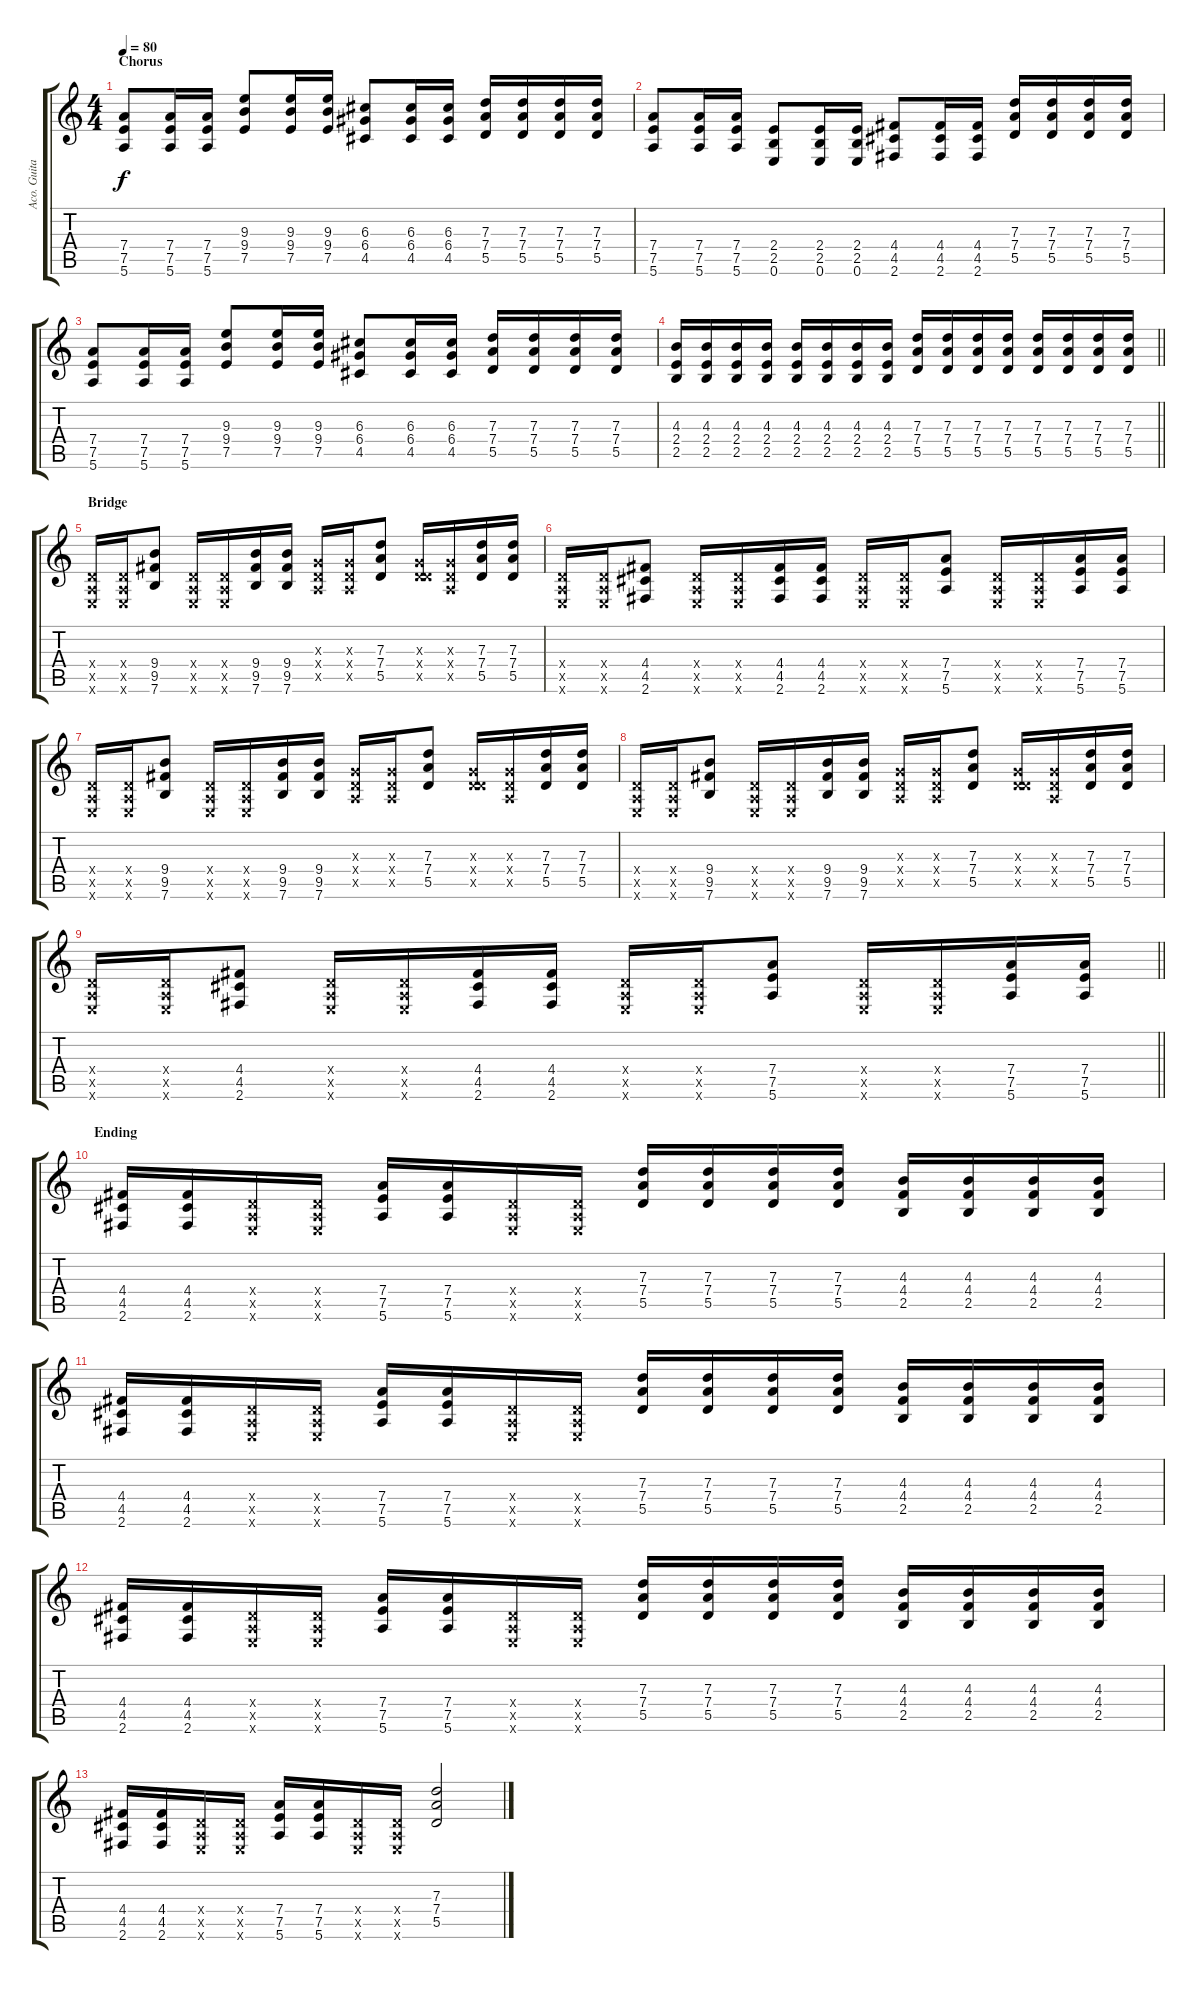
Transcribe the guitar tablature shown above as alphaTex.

\track ("Aco. Guitar 2" "Aco. Guita") {instrument acousticguitarsteel}
\staff {score tabs}
\tuning (E4 B3 G3 D3 A2 E2) {hide}
\ts (4 4)
\section ("" "Chorus")
\tempo 80
\clef g2
\ks c
(7.4 7.5 5.6).8{dy f} (7.4 7.5 5.6).16 (7.4 7.5 5.6).16 (9.3 9.4 7.5).8 (9.3 9.4 7.5).16 (9.3 9.4 7.5).16 (6.3 6.4 4.5).8 (6.3 6.4 4.5).16 (6.3 6.4 4.5).16 (7.3 7.4 5.5).16 (7.3 7.4 5.5).16 (7.3 7.4 5.5).16 (7.3 7.4 5.5).16 |
(7.4 7.5 5.6).8 (7.4 7.5 5.6).16 (7.4 7.5 5.6).16 (2.4 2.5 0.6).8 (2.4 2.5 0.6).16 (2.4 2.5 0.6).16 (4.4 4.5 2.6).8 (4.4 4.5 2.6).16 (4.4 4.5 2.6).16 (7.3 7.4 5.5).16 (7.3 7.4 5.5).16 (7.3 7.4 5.5).16 (7.3 7.4 5.5).16 |
(7.4 7.5 5.6).8 (7.4 7.5 5.6).16 (7.4 7.5 5.6).16 (9.3 9.4 7.5).8 (9.3 9.4 7.5).16 (9.3 9.4 7.5).16 (6.3 6.4 4.5).8 (6.3 6.4 4.5).16 (6.3 6.4 4.5).16 (7.3 7.4 5.5).16 (7.3 7.4 5.5).16 (7.3 7.4 5.5).16 (7.3 7.4 5.5).16 |
\barLineRight lightlight
(4.3 2.4 2.5).16 (4.3 2.4 2.5).16 (4.3 2.4 2.5).16 (4.3 2.4 2.5).16 (4.3 2.4 2.5).16 (4.3 2.4 2.5).16 (4.3 2.4 2.5).16 (4.3 2.4 2.5).16 (7.3 7.4 5.5).16 (7.3 7.4 5.5).16 (7.3 7.4 5.5).16 (7.3 7.4 5.5).16 (7.3 7.4 5.5).16 (7.3 7.4 5.5).16 (7.3 7.4 5.5).16 (7.3 7.4 5.5).16 |
\section ("" "Bridge")
(0.4{x} 0.5{x} 0.6{x}).16 (0.4{x} 0.5{x} 0.6{x}).16 (9.4 9.5 7.6).8 (0.4{x} 0.5{x} 0.6{x}).16 (0.4{x} 0.5{x} 0.6{x}).16 (9.4 9.5 7.6).16 (9.4 9.5 7.6).16 (0.3{x} 0.4{x} 0.5{x}).16 (0.3{x} 0.4{x} 0.5{x}).16 (7.3 7.4 5.5).8 (0.3{x} 0.4{x} 5.5{x}).16 (0.3{x} 0.4{x} 0.5{x}).16 (7.3 7.4 5.5).16 (7.3 7.4 5.5).16 |
(0.4{x} 0.5{x} 0.6{x}).16 (0.4{x} 0.5{x} 0.6{x}).16 (4.4 4.5 2.6).8 (0.4{x} 0.5{x} 0.6{x}).16 (0.4{x} 0.5{x} 0.6{x}).16 (4.4 4.5 2.6).16 (4.4 4.5 2.6).16 (0.4{x} 0.5{x} 0.6{x}).16 (0.4{x} 0.5{x} 0.6{x}).16 (7.4 7.5 5.6).8 (0.4{x} 0.5{x} 0.6{x}).16 (0.4{x} 0.5{x} 0.6{x}).16 (7.4 7.5 5.6).16 (7.4 7.5 5.6).16 |
(0.4{x} 0.5{x} 0.6{x}).16 (0.4{x} 0.5{x} 0.6{x}).16 (9.4 9.5 7.6).8 (0.4{x} 0.5{x} 0.6{x}).16 (0.4{x} 0.5{x} 0.6{x}).16 (9.4 9.5 7.6).16 (9.4 9.5 7.6).16 (0.3{x} 0.4{x} 0.5{x}).16 (0.3{x} 0.4{x} 0.5{x}).16 (7.3 7.4 5.5).8 (0.3{x} 0.4{x} 5.5{x}).16 (0.3{x} 0.4{x} 0.5{x}).16 (7.3 7.4 5.5).16 (7.3 7.4 5.5).16 |
(0.4{x} 0.5{x} 0.6{x}).16 (0.4{x} 0.5{x} 0.6{x}).16 (9.4 9.5 7.6).8 (0.4{x} 0.5{x} 0.6{x}).16 (0.4{x} 0.5{x} 0.6{x}).16 (9.4 9.5 7.6).16 (9.4 9.5 7.6).16 (0.3{x} 0.4{x} 0.5{x}).16 (0.3{x} 0.4{x} 0.5{x}).16 (7.3 7.4 5.5).8 (0.3{x} 0.4{x} 5.5{x}).16 (0.3{x} 0.4{x} 0.5{x}).16 (7.3 7.4 5.5).16 (7.3 7.4 5.5).16 |
\barLineRight lightlight
(0.4{x} 0.5{x} 0.6{x}).16 (0.4{x} 0.5{x} 0.6{x}).16 (4.4 4.5 2.6).8 (0.4{x} 0.5{x} 0.6{x}).16 (0.4{x} 0.5{x} 0.6{x}).16 (4.4 4.5 2.6).16 (4.4 4.5 2.6).16 (0.4{x} 0.5{x} 0.6{x}).16 (0.4{x} 0.5{x} 0.6{x}).16 (7.4 7.5 5.6).8 (0.4{x} 0.5{x} 0.6{x}).16 (0.4{x} 0.5{x} 0.6{x}).16 (7.4 7.5 5.6).16 (7.4 7.5 5.6).16 |
\section ("" "Ending")
(4.4 4.5 2.6).16 (4.4 4.5 2.6).16 (0.4{x} 0.5{x} 0.6{x}).16 (0.4{x} 0.5{x} 0.6{x}).16 (7.4 7.5 5.6).16 (7.4 7.5 5.6).16 (0.4{x} 0.5{x} 0.6{x}).16 (0.4{x} 0.5{x} 0.6{x}).16 (7.3 7.4 5.5).16 (7.3 7.4 5.5).16 (7.3 7.4 5.5).16 (7.3 7.4 5.5).16 (4.3 4.4 2.5).16 (4.3 4.4 2.5).16 (4.3 4.4 2.5).16 (4.3 4.4 2.5).16 |
(4.4 4.5 2.6).16 (4.4 4.5 2.6).16 (0.4{x} 0.5{x} 0.6{x}).16 (0.4{x} 0.5{x} 0.6{x}).16 (7.4 7.5 5.6).16 (7.4 7.5 5.6).16 (0.4{x} 0.5{x} 0.6{x}).16 (0.4{x} 0.5{x} 0.6{x}).16 (7.3 7.4 5.5).16 (7.3 7.4 5.5).16 (7.3 7.4 5.5).16 (7.3 7.4 5.5).16 (4.3 4.4 2.5).16 (4.3 4.4 2.5).16 (4.3 4.4 2.5).16 (4.3 4.4 2.5).16 |
(4.4 4.5 2.6).16 (4.4 4.5 2.6).16 (0.4{x} 0.5{x} 0.6{x}).16 (0.4{x} 0.5{x} 0.6{x}).16 (7.4 7.5 5.6).16 (7.4 7.5 5.6).16 (0.4{x} 0.5{x} 0.6{x}).16 (0.4{x} 0.5{x} 0.6{x}).16 (7.3 7.4 5.5).16 (7.3 7.4 5.5).16 (7.3 7.4 5.5).16 (7.3 7.4 5.5).16 (4.3 4.4 2.5).16 (4.3 4.4 2.5).16 (4.3 4.4 2.5).16 (4.3 4.4 2.5).16 |
(4.4 4.5 2.6).16 (4.4 4.5 2.6).16 (0.4{x} 0.5{x} 0.6{x}).16 (0.4{x} 0.5{x} 0.6{x}).16 (7.4 7.5 5.6).16 (7.4 7.5 5.6).16 (0.4{x} 0.5{x} 0.6{x}).16 (0.4{x} 0.5{x} 0.6{x}).16 (7.3 7.4 5.5).2
